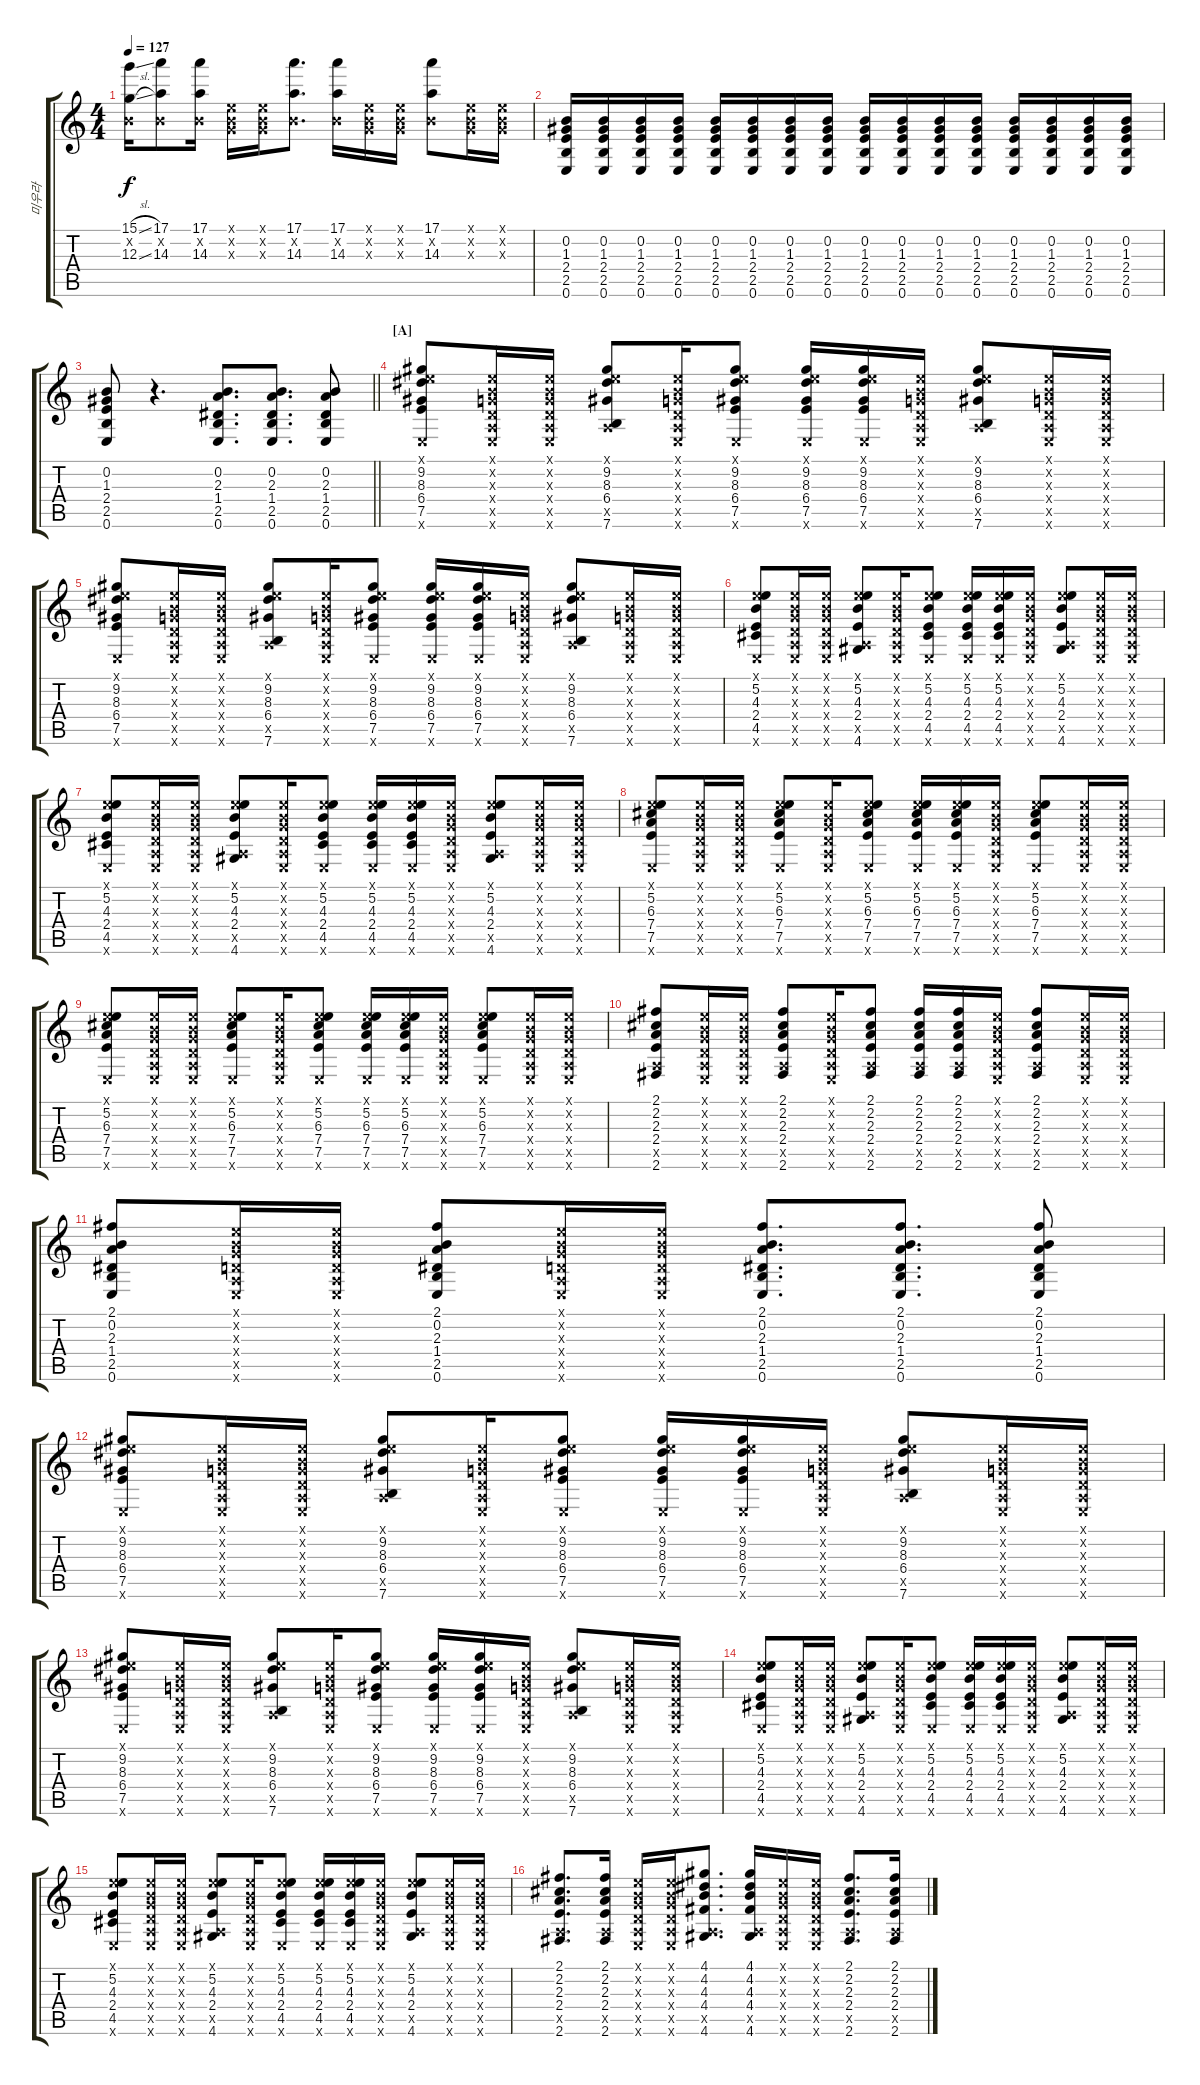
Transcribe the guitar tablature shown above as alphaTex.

\track ("미우라" "미우라") {instrument acousticguitarsteel}
\staff {score tabs}
\tuning (E4 B3 G3 D3 A2 E2) {hide}
\ts (4 4)
\tempo 127
\clef g2
\ks c
(15.1{sl} 0.2{x} 12.3{sl}).16{dy f} (17.1 0.2{x} 14.3).8 (17.1 0.2{x} 14.3).16 (0.1{x} 0.2{x} 0.3{x}).16 (0.1{x} 0.2{x} 0.3{x}).16 (17.1 0.2{x} 14.3).8{d} (17.1 0.2{x} 14.3).16 (0.1{x} 0.2{x} 0.3{x}).16 (0.1{x} 0.2{x} 0.3{x}).16 (17.1 0.2{x} 14.3).8 (0.1{x} 0.2{x} 0.3{x}).16 (0.1{x} 0.2{x} 0.3{x}).16 |
(0.2 1.3 2.4 2.5 0.6).16 (0.2 1.3 2.4 2.5 0.6).16 (0.2 1.3 2.4 2.5 0.6).16 (0.2 1.3 2.4 2.5 0.6).16 (0.2 1.3 2.4 2.5 0.6).16 (0.2 1.3 2.4 2.5 0.6).16 (0.2 1.3 2.4 2.5 0.6).16 (0.2 1.3 2.4 2.5 0.6).16 (0.2 1.3 2.4 2.5 0.6).16 (0.2 1.3 2.4 2.5 0.6).16 (0.2 1.3 2.4 2.5 0.6).16 (0.2 1.3 2.4 2.5 0.6).16 (0.2 1.3 2.4 2.5 0.6).16 (0.2 1.3 2.4 2.5 0.6).16 (0.2 1.3 2.4 2.5 0.6).16 (0.2 1.3 2.4 2.5 0.6).16 |
\barLineRight lightlight
(0.2 1.3 2.4 2.5 0.6).8 r.4{d} (0.2 2.3 1.4 2.5 0.6).8{d} (0.2 2.3 1.4 2.5 0.6).8{d} (0.2 2.3 1.4 2.5 0.6).8 |
\section ("" "[A]")
(0.1{x} 9.2 8.3 6.4 7.5 0.6{x}).8 (0.1{x} 0.2{x} 0.3{x} 0.4{x} 0.5{x} 0.6{x}).16 (0.1{x} 0.2{x} 0.3{x} 0.4{x} 0.5{x} 0.6{x}).16 (0.1{x} 9.2 8.3 6.4 0.5{x} 7.6).8 (0.1{x} 0.2{x} 0.3{x} 0.4{x} 0.5{x} 0.6{x}).16 (0.1{x} 9.2 8.3 6.4 7.5 0.6{x}).8 (0.1{x} 9.2 8.3 6.4 7.5 0.6{x}).16 (0.1{x} 9.2 8.3 6.4 7.5 0.6{x}).16 (0.1{x} 0.2{x} 0.3{x} 0.4{x} 0.5{x} 0.6{x}).16 (0.1{x} 9.2 8.3 6.4 0.5{x} 7.6).8 (0.1{x} 0.2{x} 0.3{x} 0.4{x} 0.5{x} 0.6{x}).16 (0.1{x} 0.2{x} 0.3{x} 0.4{x} 0.5{x} 0.6{x}).16 |
(0.1{x} 9.2 8.3 6.4 7.5 0.6{x}).8 (0.1{x} 0.2{x} 0.3{x} 0.4{x} 0.5{x} 0.6{x}).16 (0.1{x} 0.2{x} 0.3{x} 0.4{x} 0.5{x} 0.6{x}).16 (0.1{x} 9.2 8.3 6.4 0.5{x} 7.6).8 (0.1{x} 0.2{x} 0.3{x} 0.4{x} 0.5{x} 0.6{x}).16 (0.1{x} 9.2 8.3 6.4 7.5 0.6{x}).8 (0.1{x} 9.2 8.3 6.4 7.5 0.6{x}).16 (0.1{x} 9.2 8.3 6.4 7.5 0.6{x}).16 (0.1{x} 0.2{x} 0.3{x} 0.4{x} 0.5{x} 0.6{x}).16 (0.1{x} 9.2 8.3 6.4 0.5{x} 7.6).8 (0.1{x} 0.2{x} 0.3{x} 0.4{x} 0.5{x} 0.6{x}).16 (0.1{x} 0.2{x} 0.3{x} 0.4{x} 0.5{x} 0.6{x}).16 |
(0.1{x} 5.2 4.3 2.4 4.5 0.6{x}).8 (0.1{x} 0.2{x} 0.3{x} 0.4{x} 0.5{x} 0.6{x}).16 (0.1{x} 0.2{x} 0.3{x} 0.4{x} 0.5{x} 0.6{x}).16 (0.1{x} 5.2 4.3 2.4 0.5{x} 4.6).8 (0.1{x} 0.2{x} 0.3{x} 0.4{x} 0.5{x} 0.6{x}).16 (0.1{x} 5.2 4.3 2.4 4.5 0.6{x}).8 (0.1{x} 5.2 4.3 2.4 4.5 0.6{x}).16 (0.1{x} 5.2 4.3 2.4 4.5 0.6{x}).16 (0.1{x} 0.2{x} 0.3{x} 0.4{x} 0.5{x} 0.6{x}).16 (0.1{x} 5.2 4.3 2.4 0.5{x} 4.6).8 (0.1{x} 0.2{x} 0.3{x} 0.4{x} 0.5{x} 0.6{x}).16 (0.1{x} 0.2{x} 0.3{x} 0.4{x} 0.5{x} 0.6{x}).16 |
(0.1{x} 5.2 4.3 2.4 4.5 0.6{x}).8 (0.1{x} 0.2{x} 0.3{x} 0.4{x} 0.5{x} 0.6{x}).16 (0.1{x} 0.2{x} 0.3{x} 0.4{x} 0.5{x} 0.6{x}).16 (0.1{x} 5.2 4.3 2.4 0.5{x} 4.6).8 (0.1{x} 0.2{x} 0.3{x} 0.4{x} 0.5{x} 0.6{x}).16 (0.1{x} 5.2 4.3 2.4 4.5 0.6{x}).8 (0.1{x} 5.2 4.3 2.4 4.5 0.6{x}).16 (0.1{x} 5.2 4.3 2.4 4.5 0.6{x}).16 (0.1{x} 0.2{x} 0.3{x} 0.4{x} 0.5{x} 0.6{x}).16 (0.1{x} 5.2 4.3 2.4 0.5{x} 4.6).8 (0.1{x} 0.2{x} 0.3{x} 0.4{x} 0.5{x} 0.6{x}).16 (0.1{x} 0.2{x} 0.3{x} 0.4{x} 0.5{x} 0.6{x}).16 |
(0.1{x} 5.2 6.3 7.4 7.5 0.6{x}).8 (0.1{x} 0.2{x} 0.3{x} 0.4{x} 0.5{x} 0.6{x}).16 (0.1{x} 0.2{x} 0.3{x} 0.4{x} 0.5{x} 0.6{x}).16 (0.1{x} 5.2 6.3 7.4 7.5 0.6{x}).8 (0.1{x} 0.2{x} 0.3{x} 0.4{x} 0.5{x} 0.6{x}).16 (0.1{x} 5.2 6.3 7.4 7.5 0.6{x}).8 (0.1{x} 5.2 6.3 7.4 7.5 0.6{x}).16 (0.1{x} 5.2 6.3 7.4 7.5 0.6{x}).16 (0.1{x} 0.2{x} 0.3{x} 0.4{x} 0.5{x} 0.6{x}).16 (0.1{x} 5.2 6.3 7.4 7.5 0.6{x}).8 (0.1{x} 0.2{x} 0.3{x} 0.4{x} 0.5{x} 0.6{x}).16 (0.1{x} 0.2{x} 0.3{x} 0.4{x} 0.5{x} 0.6{x}).16 |
(0.1{x} 5.2 6.3 7.4 7.5 0.6{x}).8 (0.1{x} 0.2{x} 0.3{x} 0.4{x} 0.5{x} 0.6{x}).16 (0.1{x} 0.2{x} 0.3{x} 0.4{x} 0.5{x} 0.6{x}).16 (0.1{x} 5.2 6.3 7.4 7.5 0.6{x}).8 (0.1{x} 0.2{x} 0.3{x} 0.4{x} 0.5{x} 0.6{x}).16 (0.1{x} 5.2 6.3 7.4 7.5 0.6{x}).8 (0.1{x} 5.2 6.3 7.4 7.5 0.6{x}).16 (0.1{x} 5.2 6.3 7.4 7.5 0.6{x}).16 (0.1{x} 0.2{x} 0.3{x} 0.4{x} 0.5{x} 0.6{x}).16 (0.1{x} 5.2 6.3 7.4 7.5 0.6{x}).8 (0.1{x} 0.2{x} 0.3{x} 0.4{x} 0.5{x} 0.6{x}).16 (0.1{x} 0.2{x} 0.3{x} 0.4{x} 0.5{x} 0.6{x}).16 |
(2.1 2.2 2.3 2.4 0.5{x} 2.6).8 (0.1{x} 0.2{x} 0.3{x} 0.4{x} 0.5{x} 0.6{x}).16 (0.1{x} 0.2{x} 0.3{x} 0.4{x} 0.5{x} 0.6{x}).16 (2.1 2.2 2.3 2.4 0.5{x} 2.6).8 (0.1{x} 0.2{x} 0.3{x} 0.4{x} 0.5{x} 0.6{x}).16 (2.1 2.2 2.3 2.4 0.5{x} 2.6).8 (2.1 2.2 2.3 2.4 0.5{x} 2.6).16 (2.1 2.2 2.3 2.4 0.5{x} 2.6).16 (0.1{x} 0.2{x} 0.3{x} 0.4{x} 0.5{x} 0.6{x}).16 (2.1 2.2 2.3 2.4 0.5{x} 2.6).8 (0.1{x} 0.2{x} 0.3{x} 0.4{x} 0.5{x} 0.6{x}).16 (0.1{x} 0.2{x} 0.3{x} 0.4{x} 0.5{x} 0.6{x}).16 |
(2.1 0.2 2.3 1.4 2.5 0.6).8 (0.1{x} 0.2{x} 0.3{x} 0.4{x} 0.5{x} 0.6{x}).16 (0.1{x} 0.2{x} 0.3{x} 0.4{x} 0.5{x} 0.6{x}).16 (2.1 0.2 2.3 1.4 2.5 0.6).8 (0.1{x} 0.2{x} 0.3{x} 0.4{x} 0.5{x} 0.6{x}).16 (0.1{x} 0.2{x} 0.3{x} 0.4{x} 0.5{x} 0.6{x}).16 (2.1 0.2 2.3 1.4 2.5 0.6).8{d} (2.1 0.2 2.3 1.4 2.5 0.6).8{d} (2.1 0.2 2.3 1.4 2.5 0.6).8 |
(0.1{x} 9.2 8.3 6.4 7.5 0.6{x}).8 (0.1{x} 0.2{x} 0.3{x} 0.4{x} 0.5{x} 0.6{x}).16 (0.1{x} 0.2{x} 0.3{x} 0.4{x} 0.5{x} 0.6{x}).16 (0.1{x} 9.2 8.3 6.4 0.5{x} 7.6).8 (0.1{x} 0.2{x} 0.3{x} 0.4{x} 0.5{x} 0.6{x}).16 (0.1{x} 9.2 8.3 6.4 7.5 0.6{x}).8 (0.1{x} 9.2 8.3 6.4 7.5 0.6{x}).16 (0.1{x} 9.2 8.3 6.4 7.5 0.6{x}).16 (0.1{x} 0.2{x} 0.3{x} 0.4{x} 0.5{x} 0.6{x}).16 (0.1{x} 9.2 8.3 6.4 0.5{x} 7.6).8 (0.1{x} 0.2{x} 0.3{x} 0.4{x} 0.5{x} 0.6{x}).16 (0.1{x} 0.2{x} 0.3{x} 0.4{x} 0.5{x} 0.6{x}).16 |
(0.1{x} 9.2 8.3 6.4 7.5 0.6{x}).8 (0.1{x} 0.2{x} 0.3{x} 0.4{x} 0.5{x} 0.6{x}).16 (0.1{x} 0.2{x} 0.3{x} 0.4{x} 0.5{x} 0.6{x}).16 (0.1{x} 9.2 8.3 6.4 0.5{x} 7.6).8 (0.1{x} 0.2{x} 0.3{x} 0.4{x} 0.5{x} 0.6{x}).16 (0.1{x} 9.2 8.3 6.4 7.5 0.6{x}).8 (0.1{x} 9.2 8.3 6.4 7.5 0.6{x}).16 (0.1{x} 9.2 8.3 6.4 7.5 0.6{x}).16 (0.1{x} 0.2{x} 0.3{x} 0.4{x} 0.5{x} 0.6{x}).16 (0.1{x} 9.2 8.3 6.4 0.5{x} 7.6).8 (0.1{x} 0.2{x} 0.3{x} 0.4{x} 0.5{x} 0.6{x}).16 (0.1{x} 0.2{x} 0.3{x} 0.4{x} 0.5{x} 0.6{x}).16 |
(0.1{x} 5.2 4.3 2.4 4.5 0.6{x}).8 (0.1{x} 0.2{x} 0.3{x} 0.4{x} 0.5{x} 0.6{x}).16 (0.1{x} 0.2{x} 0.3{x} 0.4{x} 0.5{x} 0.6{x}).16 (0.1{x} 5.2 4.3 2.4 0.5{x} 4.6).8 (0.1{x} 0.2{x} 0.3{x} 0.4{x} 0.5{x} 0.6{x}).16 (0.1{x} 5.2 4.3 2.4 4.5 0.6{x}).8 (0.1{x} 5.2 4.3 2.4 4.5 0.6{x}).16 (0.1{x} 5.2 4.3 2.4 4.5 0.6{x}).16 (0.1{x} 0.2{x} 0.3{x} 0.4{x} 0.5{x} 0.6{x}).16 (0.1{x} 5.2 4.3 2.4 0.5{x} 4.6).8 (0.1{x} 0.2{x} 0.3{x} 0.4{x} 0.5{x} 0.6{x}).16 (0.1{x} 0.2{x} 0.3{x} 0.4{x} 0.5{x} 0.6{x}).16 |
(0.1{x} 5.2 4.3 2.4 4.5 0.6{x}).8 (0.1{x} 0.2{x} 0.3{x} 0.4{x} 0.5{x} 0.6{x}).16 (0.1{x} 0.2{x} 0.3{x} 0.4{x} 0.5{x} 0.6{x}).16 (0.1{x} 5.2 4.3 2.4 0.5{x} 4.6).8 (0.1{x} 0.2{x} 0.3{x} 0.4{x} 0.5{x} 0.6{x}).16 (0.1{x} 5.2 4.3 2.4 4.5 0.6{x}).8 (0.1{x} 5.2 4.3 2.4 4.5 0.6{x}).16 (0.1{x} 5.2 4.3 2.4 4.5 0.6{x}).16 (0.1{x} 0.2{x} 0.3{x} 0.4{x} 0.5{x} 0.6{x}).16 (0.1{x} 5.2 4.3 2.4 0.5{x} 4.6).8 (0.1{x} 0.2{x} 0.3{x} 0.4{x} 0.5{x} 0.6{x}).16 (0.1{x} 0.2{x} 0.3{x} 0.4{x} 0.5{x} 0.6{x}).16 |
(2.1 2.2 2.3 2.4 0.5{x} 2.6).8{d} (2.1 2.2 2.3 2.4 0.5{x} 2.6).16 (0.1{x} 0.2{x} 0.3{x} 0.4{x} 0.5{x} 0.6{x}).16 (0.1{x} 0.2{x} 0.3{x} 0.4{x} 0.5{x} 0.6{x}).16 (4.1 4.2 4.3 4.4 0.5{x} 4.6).8{d} (4.1 4.2 4.3 4.4 0.5{x} 4.6).16 (0.1{x} 0.2{x} 0.3{x} 0.4{x} 0.5{x} 0.6{x}).16 (0.1{x} 0.2{x} 0.3{x} 0.4{x} 0.5{x} 0.6{x}).16 (2.1 2.2 2.3 2.4 0.5{x} 2.6).8{d} (2.1 2.2 2.3 2.4 0.5{x} 2.6).16
